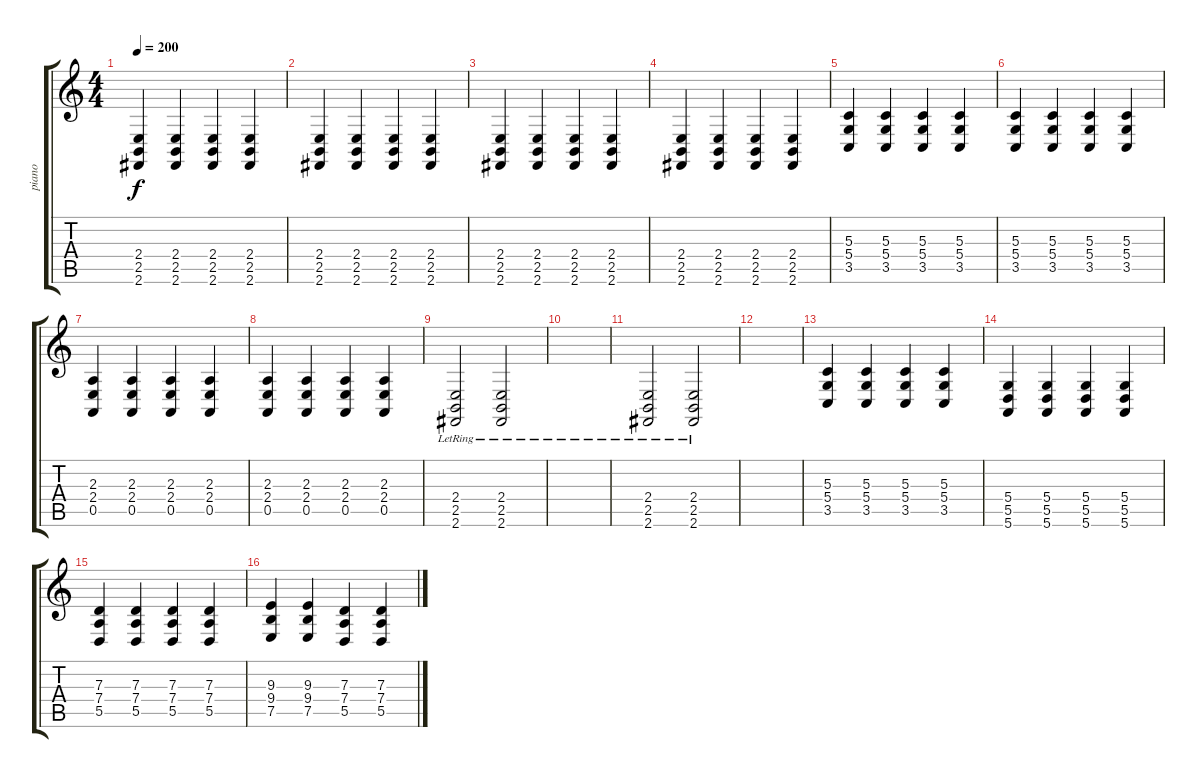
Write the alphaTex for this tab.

\track ("piano" "piano") {instrument acousticgrandpiano}
\staff {score tabs}
\tuning (E4 B3 G3 D3 A2 E2) {hide}
\ts (4 4)
\tempo 200
\clef g2
\ks c
(2.4 2.5 2.6).4{dy f} (2.4 2.5 2.6).4 (2.4 2.5 2.6).4 (2.4 2.5 2.6).4 |
(2.4 2.5 2.6).4 (2.4 2.5 2.6).4 (2.4 2.5 2.6).4 (2.4 2.5 2.6).4 |
(2.4 2.5 2.6).4 (2.4 2.5 2.6).4 (2.4 2.5 2.6).4 (2.4 2.5 2.6).4 |
(2.4 2.5 2.6).4 (2.4 2.5 2.6).4 (2.4 2.5 2.6).4 (2.4 2.5 2.6).4 |
(5.3 5.4 3.5).4 (5.3 5.4 3.5).4 (5.3 5.4 3.5).4 (5.3 5.4 3.5).4 |
(5.3 5.4 3.5).4 (5.3 5.4 3.5).4 (5.3 5.4 3.5).4 (5.3 5.4 3.5).4 |
(2.3 2.4 0.5).4 (2.3 2.4 0.5).4 (2.3 2.4 0.5).4 (2.3 2.4 0.5).4 |
(2.3 2.4 0.5).4 (2.3 2.4 0.5).4 (2.3 2.4 0.5).4 (2.3 2.4 0.5).4 |
(2.4{lr} 2.5{lr} 2.6{lr}).2 (2.4{lr} 2.5{lr} 2.6{lr}).2 |
|
(2.4{lr} 2.5{lr} 2.6{lr}).2 (2.4{lr} 2.5{lr} 2.6{lr}).2 |
|
(5.3 5.4 3.5).4 (5.3 5.4 3.5).4 (5.3 5.4 3.5).4 (5.3 5.4 3.5).4 |
(5.4 5.5 5.6).4 (5.4 5.5 5.6).4 (5.4 5.5 5.6).4 (5.4 5.5 5.6).4 |
(7.3 7.4 5.5).4 (7.3 7.4 5.5).4 (7.3 7.4 5.5).4 (7.3 7.4 5.5).4 |
(9.3 9.4 7.5).4 (9.3 9.4 7.5).4 (7.3 7.4 5.5).4 (7.3 7.4 5.5).4
